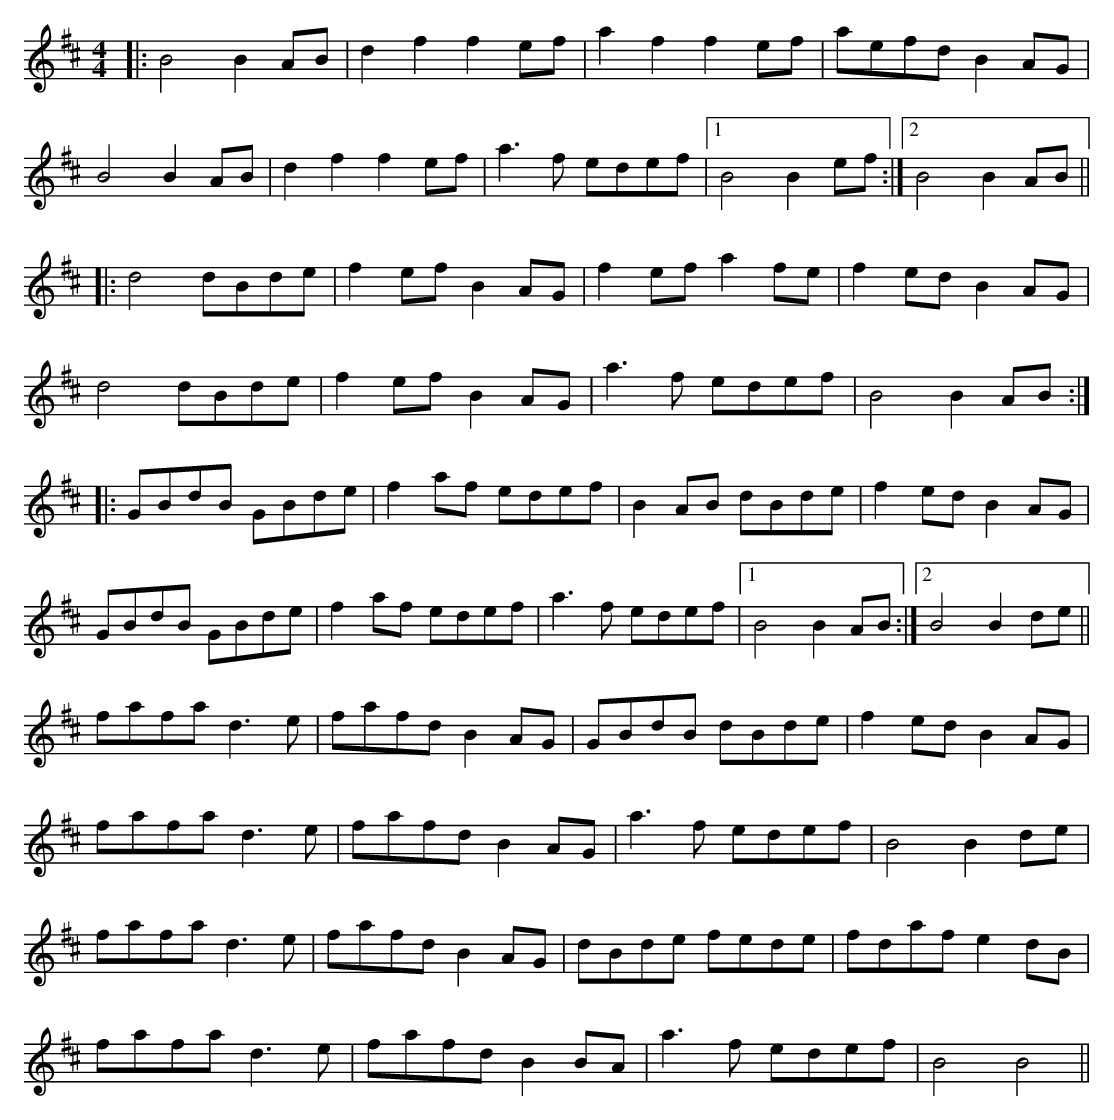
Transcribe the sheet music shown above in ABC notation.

X:1
M:4/4
K:Bmin
|:B4 B2AB|d2f2 f2ef|a2f2 f2ef|aefd B2AG|
B4 B2AB|d2f2 f2ef|a3f edef|1 B4 B2ef:|2 B4 B2AB||
|:d4 dBde|f2ef B2AG|f2ef a2fe|f2ed B2AG|
d4 dBde|f2ef B2AG|a3f edef|B4 B2AB:|
|:GBdB GBde|f2af edef|B2AB dBde|f2ed B2AG|
GBdB GBde|f2af edef|a3f edef|1 B4 B2AB:|2 B4 B2de||
fafa d3e|fafd B2AG|GBdB dBde|f2ed B2AG|
fafa d3e|fafd B2AG|a3f edef|B4 B2de|
fafa d3e|fafd B2AG|dBde fede|fdaf e2dB|
fafa d3e|fafd B2BA|a3f edef|B4B4||
